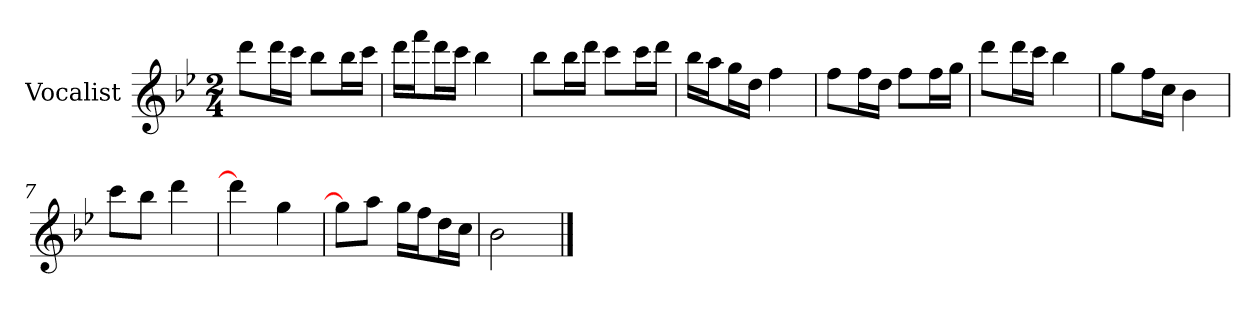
**kern
*part1
*staff1
*I"Vocalist
*k[b-e-]
*B-:
*M2/4
=
8dddL
16dddL
16cccJJ
8bb-L
16bb-L
16cccJJ
=1
16dddLL
16fffJ
16dddL
16cccJJ
4bb-
=2
8bb-L
16bb-L
16dddJJ
8cccL
16cccL
16dddJJ
=3
16bb-LL
16aaJ
16ggL
16ddJJ
4ff
=4
8ffL
16ffL
16ddJJ
8ffL
16ffL
16ggJJ
=5
8dddL
16dddL
16cccJJ
4bb-
=6
8ggL
16ffL
16ccJJ
4b-
=7
8cccL
8bb-J
4ddd
=8
4ddd]
4gg
=9
8ggL]
8aaJ
16ggLL
16ffJ
16ddL
16ccJJ
=10
2b-
==
*-
